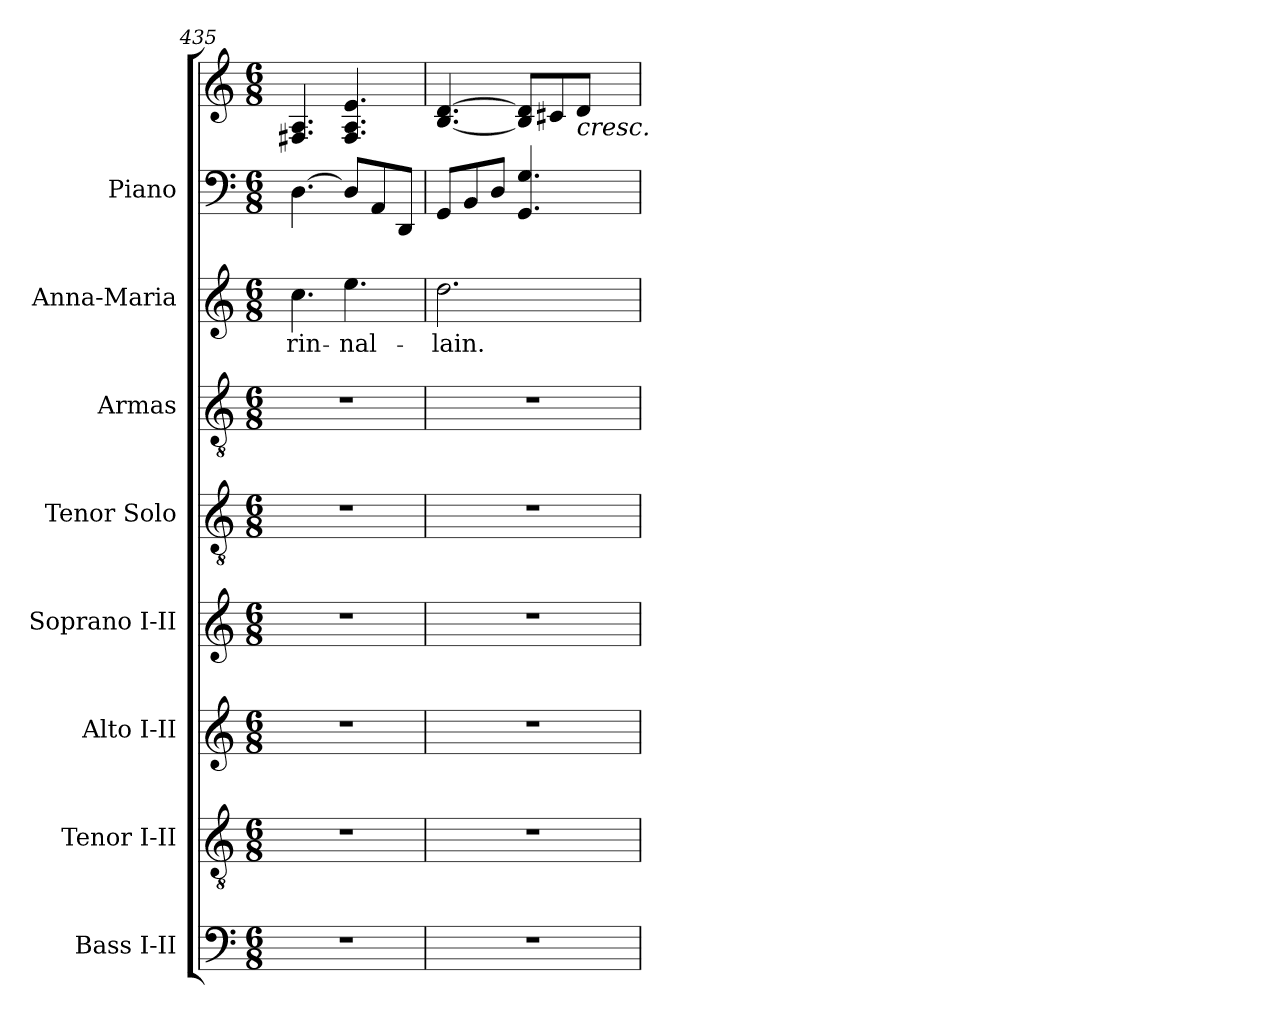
**kern	**kern	**kern	**kern	**kern	**kern	**kern	**text	**kern	**kern	**dynam
*part8	*part7	*part6	*part5	*part4	*part3	*part2	*part2	*part1	*part1	*part1
*staff9	*staff8	*staff7	*staff6	*staff5	*staff4	*staff3	*staff3	*staff2	*staff1	*staff1/2
*I"Bass I-II	*I"Tenor I-II	*I"Alto I-II	*I"Soprano I-II	*I"Tenor Solo	*I"Armas	*I"Anna-Maria	*	*I"Piano	*	*
*I'B.	*I'T.	*I'A.	*I'S.	*I'T. Solo	*I'Armas	*I'A-M	*	*I'Pno.	*	*
*clefF4	*clefGv2	*clefG2	*clefG2	*clefGv2	*clefGv2	*clefG2	*	*clefF4	*clefG2	*
*	*ITrd7c12	*	*	*ITrd7c12	*ITrd7c12	*	*	*	*	*
*k[]	*k[]	*k[]	*k[]	*k[]	*k[]	*k[]	*	*k[]	*k[]	*
*C:	*C:	*C:	*C:	*C:	*C:	*C:	*	*C:	*C:	*
*M6/8	*M6/8	*M6/8	*M6/8	*M6/8	*M6/8	*M6/8	*	*M6/8	*M6/8	*
=435	=435	=435	=435	=435	=435	=435	=435	=435	=435	=435
!LO:N:vis=1	!LO:N:vis=1	!LO:N:vis=1	!LO:N:vis=1	!LO:N:vis=1	!LO:N:vis=1	!	!	!	!	!
!	!	!	!	!	!	!	!LO:LY:b:color=#000000	!	!	!
2.r	2.r	2.r	2.r	2.r	2.r	4.cci\	rin-	[>4.Di\	4.F#Xi/ 4.Ai	.
!	!	!	!	!	!	!	!LO:LY:b:color=#000000	!	!	!
.	.	.	.	.	.	4.eei\	-nal-	8Di/L]	4.F#i/ 4.Ai 4.ei	.
.	.	.	.	.	.	.	.	8AAi/	.	.
.	.	.	.	.	.	.	.	8DDi/J	.	.
!!LO:LB:g=z
=436	=436	=436	=436	=436	=436	=436	=436	=436	=436	=436
!LO:N:vis=1	!LO:N:vis=1	!LO:N:vis=1	!LO:N:vis=1	!LO:N:vis=1	!LO:N:vis=1	!	!	!	!	!
!	!	!	!	!	!	!	!LO:LY:b:color=#000000	!	!	!
2.r	2.r	2.r	2.r	2.r	2.r	2.ddi\	-lain.	8GGi/L	[<4.Bi/ [>4.di	.
.	.	.	.	.	.	.	.	8BBi/	.	[
.	.	.	.	.	.	.	.	8Di/J	.	.
.	.	.	.	.	.	.	.	4.GGi/ 4.Gi	8Bi/] 8di]L	.
.	.	.	.	.	.	.	.	.	8c#Xi/	.
!	!	!	!	!	!	!	!	!	!	!LO:HP:b
.	.	.	.	.	.	.	.	.	8di/J	<
=	=	=	=	=	=	=	=	=	=	=
*-	*-	*-	*-	*-	*-	*-	*-	*-	*-	*-
